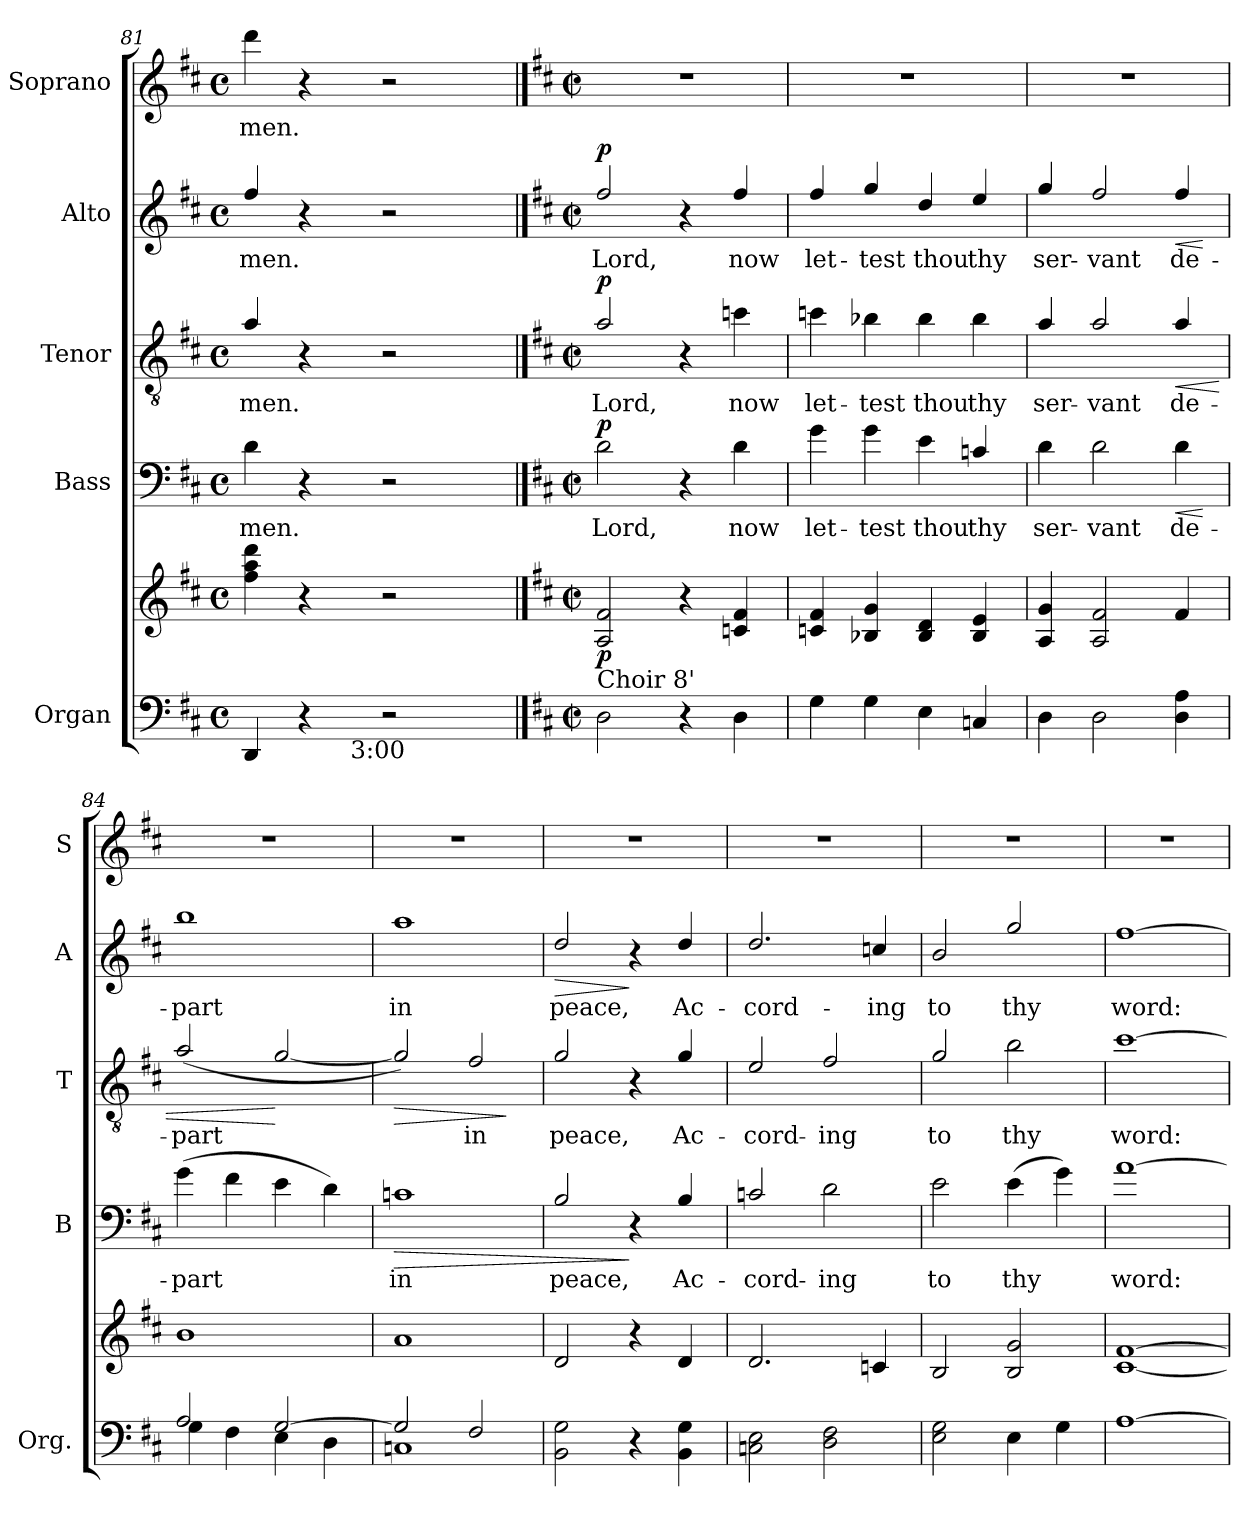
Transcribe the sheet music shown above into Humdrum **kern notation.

**kern	**kern	**dynam	**kern	**text	**dynam	**kern	**text	**dynam	**kern	**text	**dynam	**kern	**text
*part5	*part5	*part5	*part4	*part4	*part4	*part3	*part3	*part3	*part2	*part2	*part2	*part1	*part1
*staff6	*staff5	*staff5/6	*staff4	*staff4	*staff4	*staff3	*staff3	*staff3	*staff2	*staff2	*staff2	*staff1	*staff1
*I"Organ	*	*	*I"Bass	*	*	*I"Tenor	*	*	*I"Alto	*	*	*I"Soprano	*
*I'Org.	*	*	*I'B	*	*	*I'T	*	*	*I'A	*	*	*I'S	*
*clefF4	*clefG2	*	*clefF4	*	*	*clefGv2	*	*	*clefG2	*	*	*clefG2	*
*	*	*	*ITrd7c12	*	*	*ITrd7c12	*	*	*ITrd7c12	*	*	*ITrd7c12	*
*k[f#c#]	*k[f#c#]	*	*k[f#c#]	*	*	*k[f#c#]	*	*	*k[f#c#]	*	*	*k[f#c#]	*
*D:	*D:	*	*D:	*	*	*D:	*	*	*D:	*	*	*D:	*
*M4/4	*M4/4	*	*M4/4	*	*	*M4/4	*	*	*M4/4	*	*	*M4/4	*
*met(c)	*met(c)	*	*met(c)	*	*	*met(c)	*	*	*met(c)	*	*	*met(c)	*
=81	=81	=81	=81	=81	=81	=81	=81	=81	=81	=81	=81	=81	=81
!	!	!	!	!LO:LY:b	!	!	!LO:LY:b	!	!	!LO:LY:b	!	!	!LO:LY:b
*^	*	*	*	*	*	*	*	*	*	*	*	*	*
4DD/	3ryy	4ff#\ 4aa\ 4ddd\	.	4D\	-men.	.	4A/	-men.	.	4f#/	-men.	.	4dd\	-men.
4r	.	4r	.	4r	.	.	4r	.	.	4r	.	.	4r	.
.	24.ryy	.	.	.	.	.	.	.	.	.	.	.	.	.
!	!LO:TX:b:t=3&colon;00	!	!	!	!	!	!	!	!	!	!	!	!	!
.	3ryy	.	.	.	.	.	.	.	.	.	.	.	.	.
2r	.	2r	.	2r	.	.	2r	.	.	2r	.	.	2r	.
.	6ryy	.	.	.	.	.	.	.	.	.	.	.	.	.
.	12ryy	.	.	.	.	.	.	.	.	.	.	.	.	.
.	48ryy	.	.	.	.	.	.	.	.	.	.	.	.	.
*v	*v	*	*	*	*	*	*	*	*	*	*	*	*	*
!!LO:PB:g=z
==82	==82	==82	==82	==82	==82	==82	==82	==82	==82	==82	==82	==82	==82
*k[f#c#]	*k[f#c#]	*	*k[f#c#]	*	*	*k[f#c#]	*	*	*k[f#c#]	*	*	*k[f#c#]	*
*D:	*D:	*	*D:	*	*	*D:	*	*	*D:	*	*	*D:	*
*M2/2	*M2/2	*	*M2/2	*	*	*M2/2	*	*	*M2/2	*	*	*M2/2	*
*met(c|)	*met(c|)	*	*met(c|)	*	*	*met(c|)	*	*	*met(c|)	*	*	*met(c|)	*
*	*	*	*	*	*	*	*	*	*	*	*	*MM112	*
*^	*	*	*	*	*	*	*	*	*	*	*	*	*
!	!	!LO:TX:b:t=Choir 8'	!	!	!	!	!	!	!	!	!	!	!	!
!	!	!	!LO:DY:b	!	!LO:LY:b	!LO:DY:a	!	!LO:LY:b	!LO:DY:a	!	!LO:LY:b	!LO:DY:a	!	!
*v	*v	*	*	*	*	*	*	*	*	*	*	*	*	*
2D\	2A/ 2f#/	p	2D\	Lord,	p	2A/	Lord,	p	2f#/	Lord,	p	1r	.
4r	4r	.	4r	.	.	4r	.	.	4r	.	.	.	.
!	!	!	!	!LO:LY:b	!	!	!LO:LY:b	!	!	!LO:LY:b	!	!	!
4D\	4cn/ 4f#/	.	4D\	now	.	4cn\	now	.	4f#/	now	.	.	.
=83	=83	=83	=83	=83	=83	=83	=83	=83	=83	=83	=83	=83	=83
!	!	!	!	!LO:LY:b	!	!	!LO:LY:b	!	!	!LO:LY:b	!	!	!
4G\	4cn/ 4f#/	.	4G\	let-	.	4cn\	let-	.	4f#/	let-	.	1r	.
!	!	!	!	!LO:LY:b	!	!	!LO:LY:b	!	!	!LO:LY:b	!	!	!
4G\	4B-X/ 4g/	.	4G\	-test	.	4B-X\	-test	.	4g/	-test	.	.	.
!	!	!	!	!LO:LY:b	!	!	!LO:LY:b	!	!	!LO:LY:b	!	!	!
4E\	4B-/ 4d/	.	4E\	thou	.	4B-\	thou	.	4d/	thou	.	.	.
!	!	!	!	!LO:LY:b	!	!	!LO:LY:b	!	!	!LO:LY:b	!	!	!
4Cn/	4B-/ 4e/	.	4Cn/	thy	.	4B-\	thy	.	4e/	thy	.	.	.
=83X1	=83X1	=83X1	=83X1	=83X1	=83X1	=83X1	=83X1	=83X1	=83X1	=83X1	=83X1	=83X1	=83X1
!	!	!	!	!LO:LY:b	!	!	!LO:LY:b	!	!	!LO:LY:b	!	!	!
4D\	4A/ 4g/	.	4D\	ser-	.	4A/	ser-	.	4g/	ser-	.	1r	.
!	!	!	!	!LO:LY:b	!	!	!LO:LY:b	!	!	!LO:LY:b	!	!	!
2D\	2A/ 2f#/	.	2D\	-vant	.	2A/	-vant	.	2f#/	-vant	.	.	.
!	!	!	!	!LO:LY:b	!LO:HP:b	!	!LO:LY:b	!LO:HP:b	!	!LO:LY:b	!LO:HP:b	!	!
4D\ 4A\	4f#/	.	4D\	de-	<	4A/	de-	<	4f#/	de-	<	.	.
.	.	.	.	.	[	.	.	.	.	.	[	.	.
=84	=84	=84	=84	=84	=84	=84	=84	=84	=84	=84	=84	=84	=84
*^	*	*	*	*	*	*	*	*	*	*	*	*	*
!	!	!	!	!	!LO:LY:b	!	!	!LO:LY:b	!	!	!LO:LY:b	!	!	!
2A/	4G\	1b	.	(>4G\	-part	.	(<2A/	-part	.	1b	-part	.	1r	.
.	4F#\	.	.	4F#\	.	.	.	.	.	.	.	.	.	.
[>2G/	4E\	.	.	4E\	.	.	[2G/	.	[	.	.	.	.	.
.	4D\	.	.	4D\)	.	.	.	.	.	.	.	.	.	.
=85	=85	=85	=85	=85	=85	=85	=85	=85	=85	=85	=85	=85	=85	=85
!	!	!	!	!	!LO:LY:b	!LO:HP:b	!	!	!LO:HP:b	!	!LO:LY:b	!	!	!
2G/]	1Cn	1a	.	1Cn	in	>	2G/])	.	>	1a	in	.	1r	.
!	!	!	!	!	!	!	!	!LO:LY:b	!	!	!	!	!	!
2F#/	.	.	.	.	.	.	2F#/	in	.	.	.	.	.	.
*v	*v	*	*	*	*	*	*	*	*	*	*	*	*	*
.	.	.	.	.	.	.	.	]	.	.	.	.	.
!!LO:LB:g=z
=86	=86	=86	=86	=86	=86	=86	=86	=86	=86	=86	=86	=86	=86
!	!	!	!	!LO:LY:b	!	!	!LO:LY:b	!	!	!LO:LY:b	!LO:HP:b	!	!
2BB\ 2G\	2d/	.	2BB/	peace,	.	2G/	peace,	.	2d/	peace,	>	1r	.
4r	4r	.	4r	.	]	4r	.	.	4r	.	]	.	.
!	!	!	!	!LO:LY:b	!	!	!LO:LY:b	!	!	!LO:LY:b	!	!	!
4BB\ 4G\	4d/	.	4BB/	Ac-	.	4G/	Ac-	.	4d/	Ac-	.	.	.
=87	=87	=87	=87	=87	=87	=87	=87	=87	=87	=87	=87	=87	=87
!	!	!	!	!LO:LY:b	!	!	!LO:LY:b	!	!	!LO:LY:b	!	!	!
2Cn\ 2E\	2.d/	.	2Cn/	-cord-	.	2E/	-cord-	.	2.d/	-cord-	.	1r	.
!	!	!	!	!LO:LY:b	!	!	!LO:LY:b	!	!	!	!	!	!
2D\ 2F#\	.	.	2D\	-ing	.	2F#/	-ing	.	.	.	.	.	.
!	!	!	!	!	!	!	!	!	!	!LO:LY:b	!	!	!
.	4cn/	.	.	.	.	.	.	.	4cn/	-ing	.	.	.
=88	=88	=88	=88	=88	=88	=88	=88	=88	=88	=88	=88	=88	=88
!	!	!	!	!LO:LY:b	!	!	!LO:LY:b	!	!	!LO:LY:b	!	!	!
2E\ 2G\	2B/	.	2E\	to	.	2G/	to	.	2B/	to	.	1r	.
!	!	!	!	!LO:LY:b	!	!	!LO:LY:b	!	!	!LO:LY:b	!	!	!
4E\	2B/ 2g/	.	(>4E\	thy	.	2B\	thy	.	2g/	thy	.	.	.
4G\	.	.	4G\)	.	.	.	.	.	.	.	.	.	.
=89	=89	=89	=89	=89	=89	=89	=89	=89	=89	=89	=89	=89	=89
!	!	!	!	!LO:LY:b	!	!	!LO:LY:b	!	!	!LO:LY:b	!	!	!
[1A	[1c# [1f#	.	[1A	word:	.	[1c#	word:	.	[1f#	word:	.	1r	.
=	=	=	=	=	=	=	=	=	=	=	=	=	=
*-	*-	*-	*-	*-	*-	*-	*-	*-	*-	*-	*-	*-	*-
